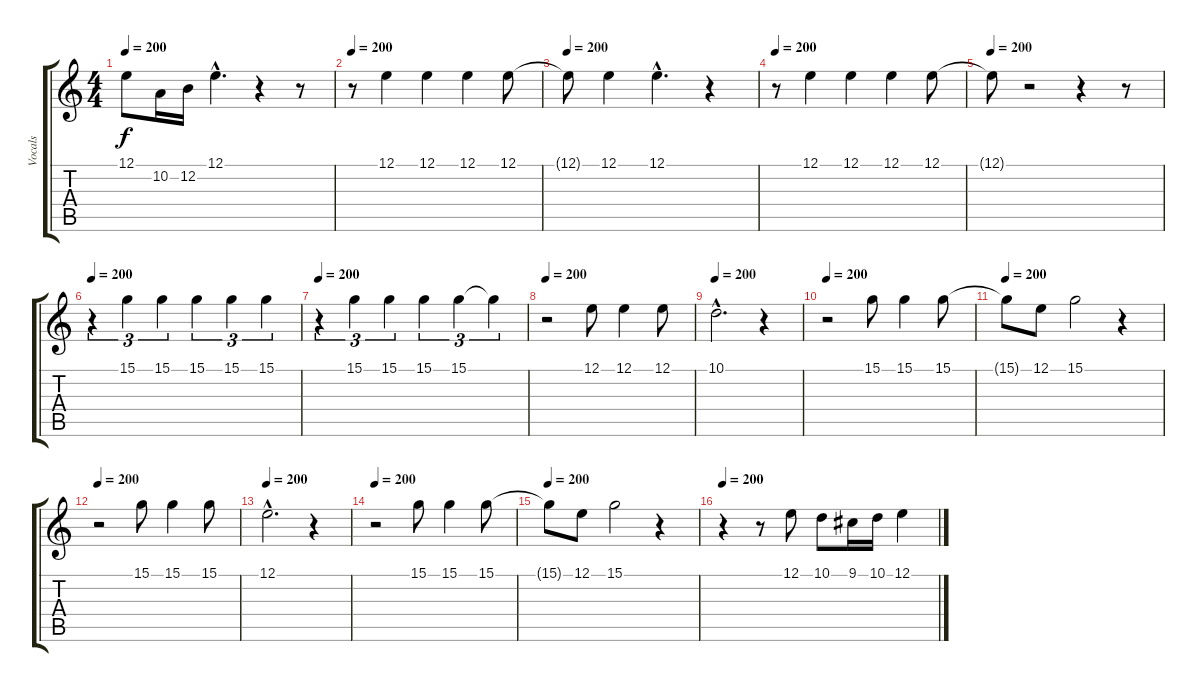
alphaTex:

\track ("Vocals" "Vocals") {instrument lead1square}
\staff {score tabs}
\tuning (E4 B3 G3 D3 A2 E2) {hide}
\ts (4 4)
\tempo 200
\clef g2
\ks c
12.1{t}.8{dy f} 10.2.16 12.2.16 12.1{hac}.4{d} r.4 r.8 |
\tempo 200
r.8 12.1.4 12.1.4 12.1.4 12.1.8 |
\tempo 200
12.1{t}.8 12.1.4 12.1{hac}.4{d} r.4 |
\tempo 200
r.8 12.1.4 12.1.4 12.1.4 12.1.8 |
\tempo 200
12.1{t}.8 r.2 r.4 r.8 |
\tempo 200
r.4{tu (3 2)} 15.1.4{tu (3 2)} 15.1.4{tu (3 2)} 15.1.4{tu (3 2)} 15.1.4{tu (3 2)} 15.1.4{tu (3 2)} |
\tempo 200
r.4{tu (3 2)} 15.1.4{tu (3 2)} 15.1.4{tu (3 2)} 15.1.4{tu (3 2)} 15.1.4{tu (3 2)} 15.1{t}.4{tu (3 2)} |
\tempo 200
r.2 12.1.8 12.1.4 12.1.8 |
\tempo 200
10.1{hac}.2{d} r.4 |
\tempo 200
r.2 15.1.8 15.1.4 15.1.8 |
\tempo 200
15.1{t}.8 12.1.8 15.1.2 r.4 |
\tempo 200
r.2 15.1.8 15.1.4 15.1.8 |
\tempo 200
12.1{hac}.2{d} r.4 |
\tempo 200
r.2 15.1.8 15.1.4 15.1.8 |
\tempo 200
15.1{t}.8 12.1.8 15.1.2 r.4 |
\tempo 200
r.4 r.8 12.1.8 10.1.8 9.1.16 10.1.16 12.1.4
